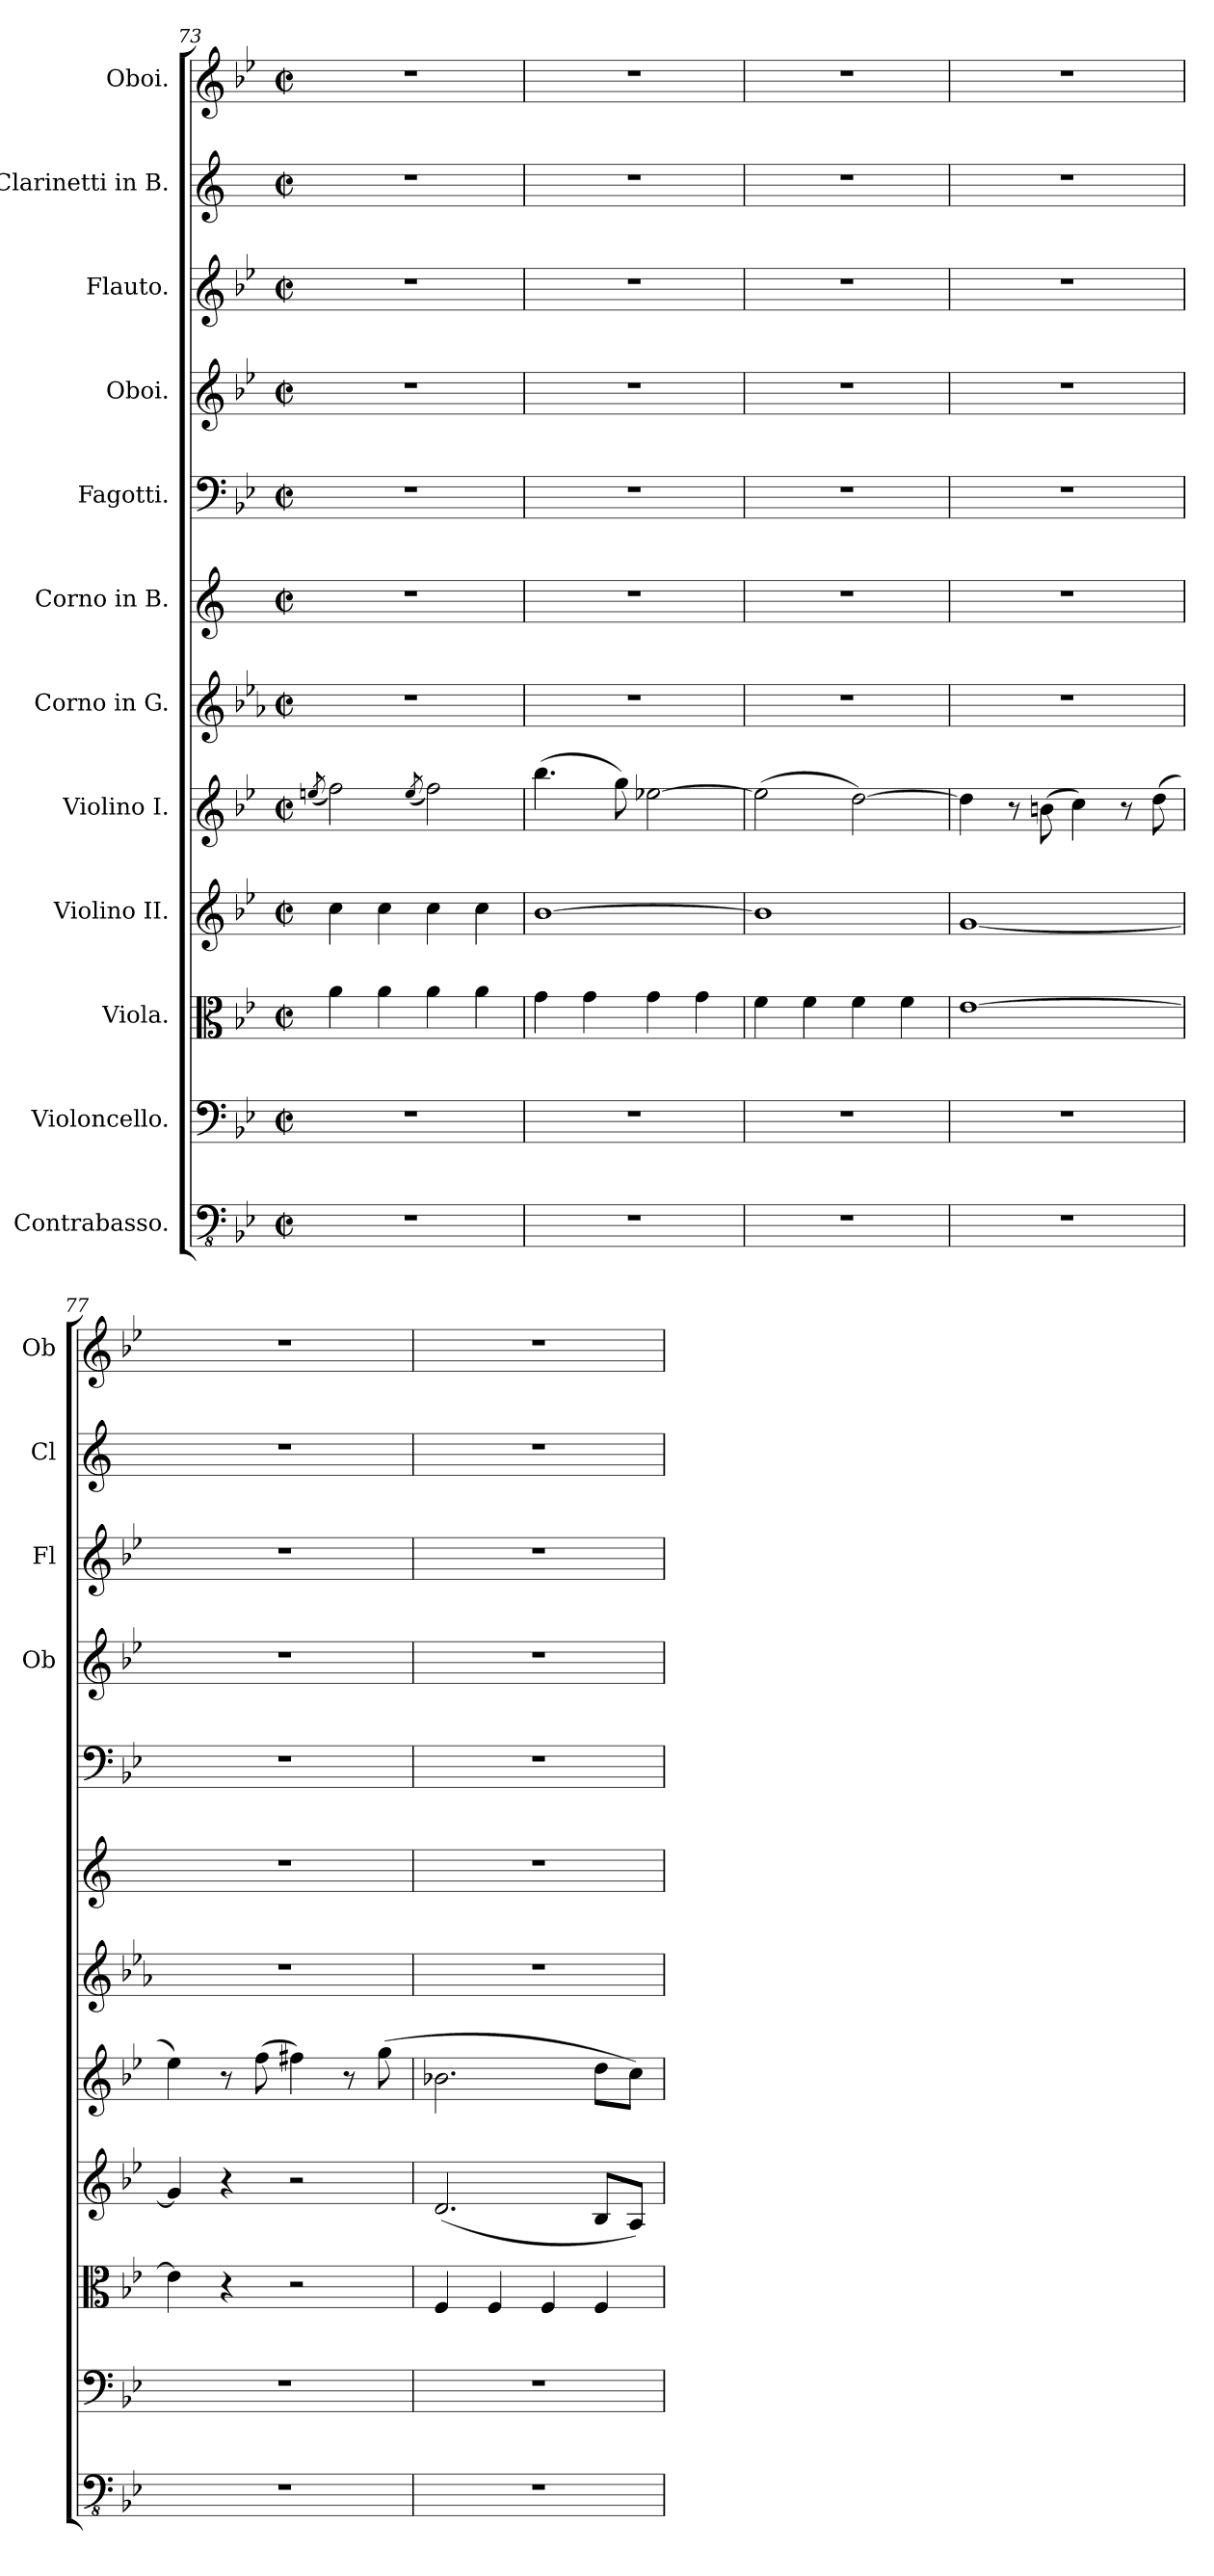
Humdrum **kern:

**kern	**kern	**kern	**dynam	**kern	**dynam	**kern	**dynam	**kern	**kern	**kern	**kern	**kern	**kern	**kern
*part12	*part11	*part10	*part10	*part9	*part9	*part8	*part8	*part7	*part6	*part5	*part4	*part3	*part2	*part1
*staff12	*staff11	*staff10	*staff10	*staff9	*staff9	*staff8	*staff8	*staff7	*staff6	*staff5	*staff4	*staff3	*staff2	*staff1
*I"Contrabasso.	*I"Violoncello.	*I"Viola.	*	*I"Violino II.	*	*I"Violino I.	*	*I"Corno in G.	*I"Corno in B.	*I"Fagotti.	*I"Oboi.	*I"Flauto.	*I"Clarinetti in B.	*I"Oboi.
*	*	*	*	*	*	*	*	*	*	*	*I'Ob	*I'Fl	*I'Cl	*I'Ob
*clefFv4	*clefF4	*clefC3	*	*clefG2	*	*clefG2	*	*clefG2	*clefG2	*clefF4	*clefG2	*clefG2	*clefG2	*clefG2
*	*	*	*	*	*	*	*	*ITrd3c5	*ITrd1c2	*	*	*	*ITrd1c2	*
*k[b-e-]	*k[b-e-]	*k[b-e-]	*	*k[b-e-]	*	*k[b-e-]	*	*k[b-e-]	*k[b-e-]	*k[b-e-]	*k[b-e-]	*k[b-e-]	*k[b-e-]	*k[b-e-]
*M2/2	*M2/2	*M2/2	*	*M2/2	*	*M2/2	*	*M2/2	*M2/2	*M2/2	*M2/2	*M2/2	*M2/2	*M2/2
*met(c|)	*met(c|)	*met(c|)	*	*met(c|)	*	*met(c|)	*	*met(c|)	*met(c|)	*met(c|)	*met(c|)	*met(c|)	*met(c|)	*met(c|)
=73	=73	=73	=73	=73	=73	=73	=73	=73	=73	=73	=73	=73	=73	=73
.	.	.	.	.	.	(<8qeen/	.	.	.	.	.	.	.	.
1r	1r	4a\	.	4cc\	.	2ff\)	.	1r	1r	1r	1r	1r	1r	1r
.	.	4a\	.	4cc\	.	.	.	.	.	.	.	.	.	.
.	.	.	.	.	.	(<8qee/	.	.	.	.	.	.	.	.
.	.	4a\	.	4cc\	.	2ff\)	.	.	.	.	.	.	.	.
.	.	4a\	.	4cc\	.	.	.	.	.	.	.	.	.	.
=74	=74	=74	=74	=74	=74	=74	=74	=74	=74	=74	=74	=74	=74	=74
!	!	!	!LO:DY:b	!	!LO:DY:b	!	!LO:DY:b	!	!	!	!	!	!	!
1r	1r	4g\	other-dynamics	[1b-	other-dynamics	(>4.bb-\	other-dynamics	1r	1r	1r	1r	1r	1r	1r
.	.	4g\	.	.	.	.	.	.	.	.	.	.	.	.
.	.	.	.	.	.	8gg\)	.	.	.	.	.	.	.	.
.	.	4g\	.	.	.	[2ee-X\	.	.	.	.	.	.	.	.
.	.	4g\	.	.	.	.	.	.	.	.	.	.	.	.
=75	=75	=75	=75	=75	=75	=75	=75	=75	=75	=75	=75	=75	=75	=75
1r	1r	4f\	.	1b-]	.	(>2ee-\]	.	1r	1r	1r	1r	1r	1r	1r
.	.	4f\	.	.	.	.	.	.	.	.	.	.	.	.
.	.	4f\	.	.	.	[2dd\)	.	.	.	.	.	.	.	.
.	.	4f\	.	.	.	.	.	.	.	.	.	.	.	.
=76	=76	=76	=76	=76	=76	=76	=76	=76	=76	=76	=76	=76	=76	=76
1r	1r	[1e-	.	[1g	.	4dd\]	.	1r	1r	1r	1r	1r	1r	1r
.	.	.	.	.	.	8r	.	.	.	.	.	.	.	.
.	.	.	.	.	.	(>8bn\	.	.	.	.	.	.	.	.
.	.	.	.	.	.	4cc\)	.	.	.	.	.	.	.	.
.	.	.	.	.	.	8r	.	.	.	.	.	.	.	.
.	.	.	.	.	.	(>8dd\	.	.	.	.	.	.	.	.
!!LO:PB:g=z
=77	=77	=77	=77	=77	=77	=77	=77	=77	=77	=77	=77	=77	=77	=77
1r	1r	4e-\]	.	4g/]	.	4ee-\)	.	1r	1r	1r	1r	1r	1r	1r
.	.	4r	.	4r	.	8r	.	.	.	.	.	.	.	.
.	.	.	.	.	.	(>8ff\	.	.	.	.	.	.	.	.
.	.	2r	.	2r	.	4ff#X\)	.	.	.	.	.	.	.	.
.	.	.	.	.	.	8r	.	.	.	.	.	.	.	.
.	.	.	.	.	.	(>8gg\	.	.	.	.	.	.	.	.
=78	=78	=78	=78	=78	=78	=78	=78	=78	=78	=78	=78	=78	=78	=78
1r	1r	4F/	.	(<2.d/	.	2.b-X\	.	1r	1r	1r	1r	1r	1r	1r
.	.	4F/	.	.	.	.	.	.	.	.	.	.	.	.
.	.	4F/	.	.	.	.	.	.	.	.	.	.	.	.
.	.	4F/	.	8B-/L	.	8dd\L	.	.	.	.	.	.	.	.
.	.	.	.	8A/J)	.	8cc\J)	.	.	.	.	.	.	.	.
=	=	=	=	=	=	=	=	=	=	=	=	=	=	=
*-	*-	*-	*-	*-	*-	*-	*-	*-	*-	*-	*-	*-	*-	*-
